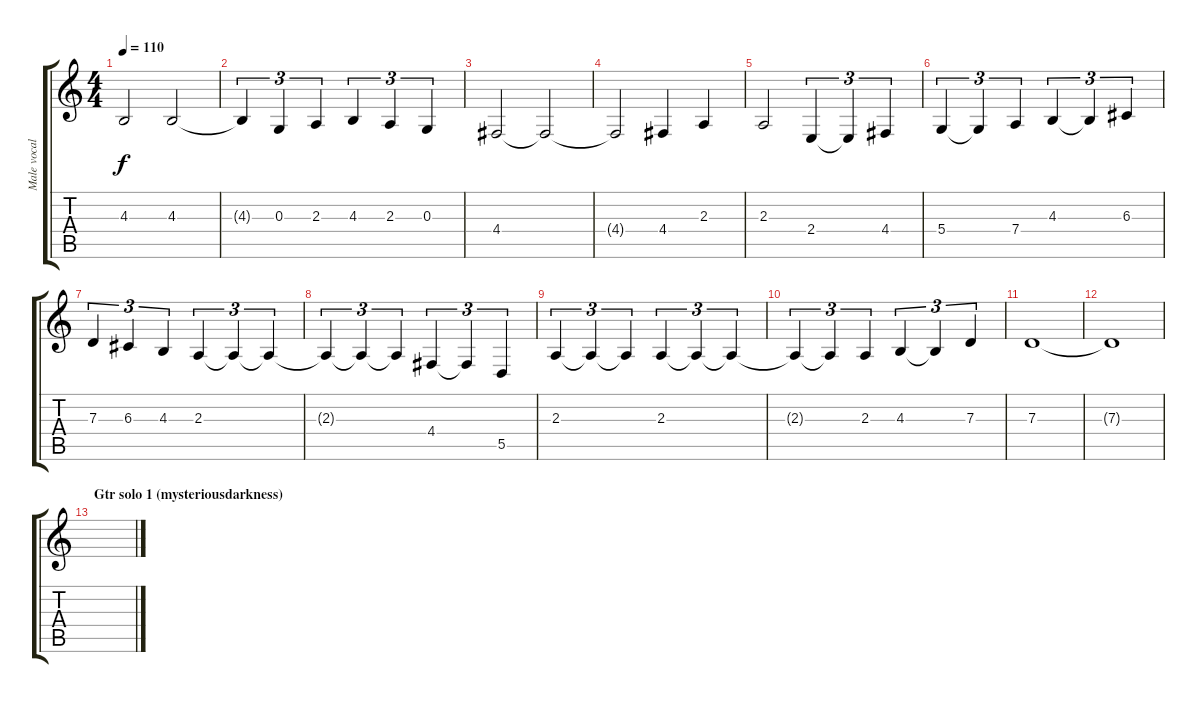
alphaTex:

\track ("Male vocals" "Male vocal") {instrument lead6voice}
\staff {score tabs}
\tuning (E4 B3 G3 D3 A2 E2) {hide}
\ts (4 4)
\tempo 110
\clef g2
\ks c
4.3.2{dy f} 4.3.2 |
4.3{t}.4{tu (3 2)} 0.3.4{tu (3 2)} 2.3.4{tu (3 2)} 4.3.4{tu (3 2)} 2.3.4{tu (3 2)} 0.3.4{tu (3 2)} |
4.4.2 4.4{t}.2 |
4.4{t}.2 4.4.4 2.3.4 |
2.3.2 2.4.4{tu (3 2)} 2.4{t}.4{tu (3 2)} 4.4.4{tu (3 2)} |
5.4.4{tu (3 2)} 5.4{t}.4{tu (3 2)} 7.4.4{tu (3 2)} 4.3.4{tu (3 2)} 4.3{t}.4{tu (3 2)} 6.3.4{tu (3 2)} |
7.3.4{tu (3 2)} 6.3.4{tu (3 2)} 4.3.4{tu (3 2)} 2.3.4{tu (3 2)} 2.3{t}.4{tu (3 2)} 2.3{t}.4{tu (3 2)} |
2.3{t}.4{tu (3 2)} 2.3{t}.4{tu (3 2)} 2.3{t}.4{tu (3 2)} 4.4.4{tu (3 2)} 4.4{t}.4{tu (3 2)} 5.5.4{tu (3 2)} |
2.3.4{tu (3 2)} 2.3{t}.4{tu (3 2)} 2.3{t}.4{tu (3 2)} 2.3.4{tu (3 2)} 2.3{t}.4{tu (3 2)} 2.3{t}.4{tu (3 2)} |
2.3{t}.4{tu (3 2)} 2.3{t}.4{tu (3 2)} 2.3.4{tu (3 2)} 4.3.4{tu (3 2)} 4.3{t}.4{tu (3 2)} 7.3.4{tu (3 2)} |
7.3.1 |
7.3{t}.1 |
\section ("" "Gtr solo 1 (mysteriousdarkness)")
